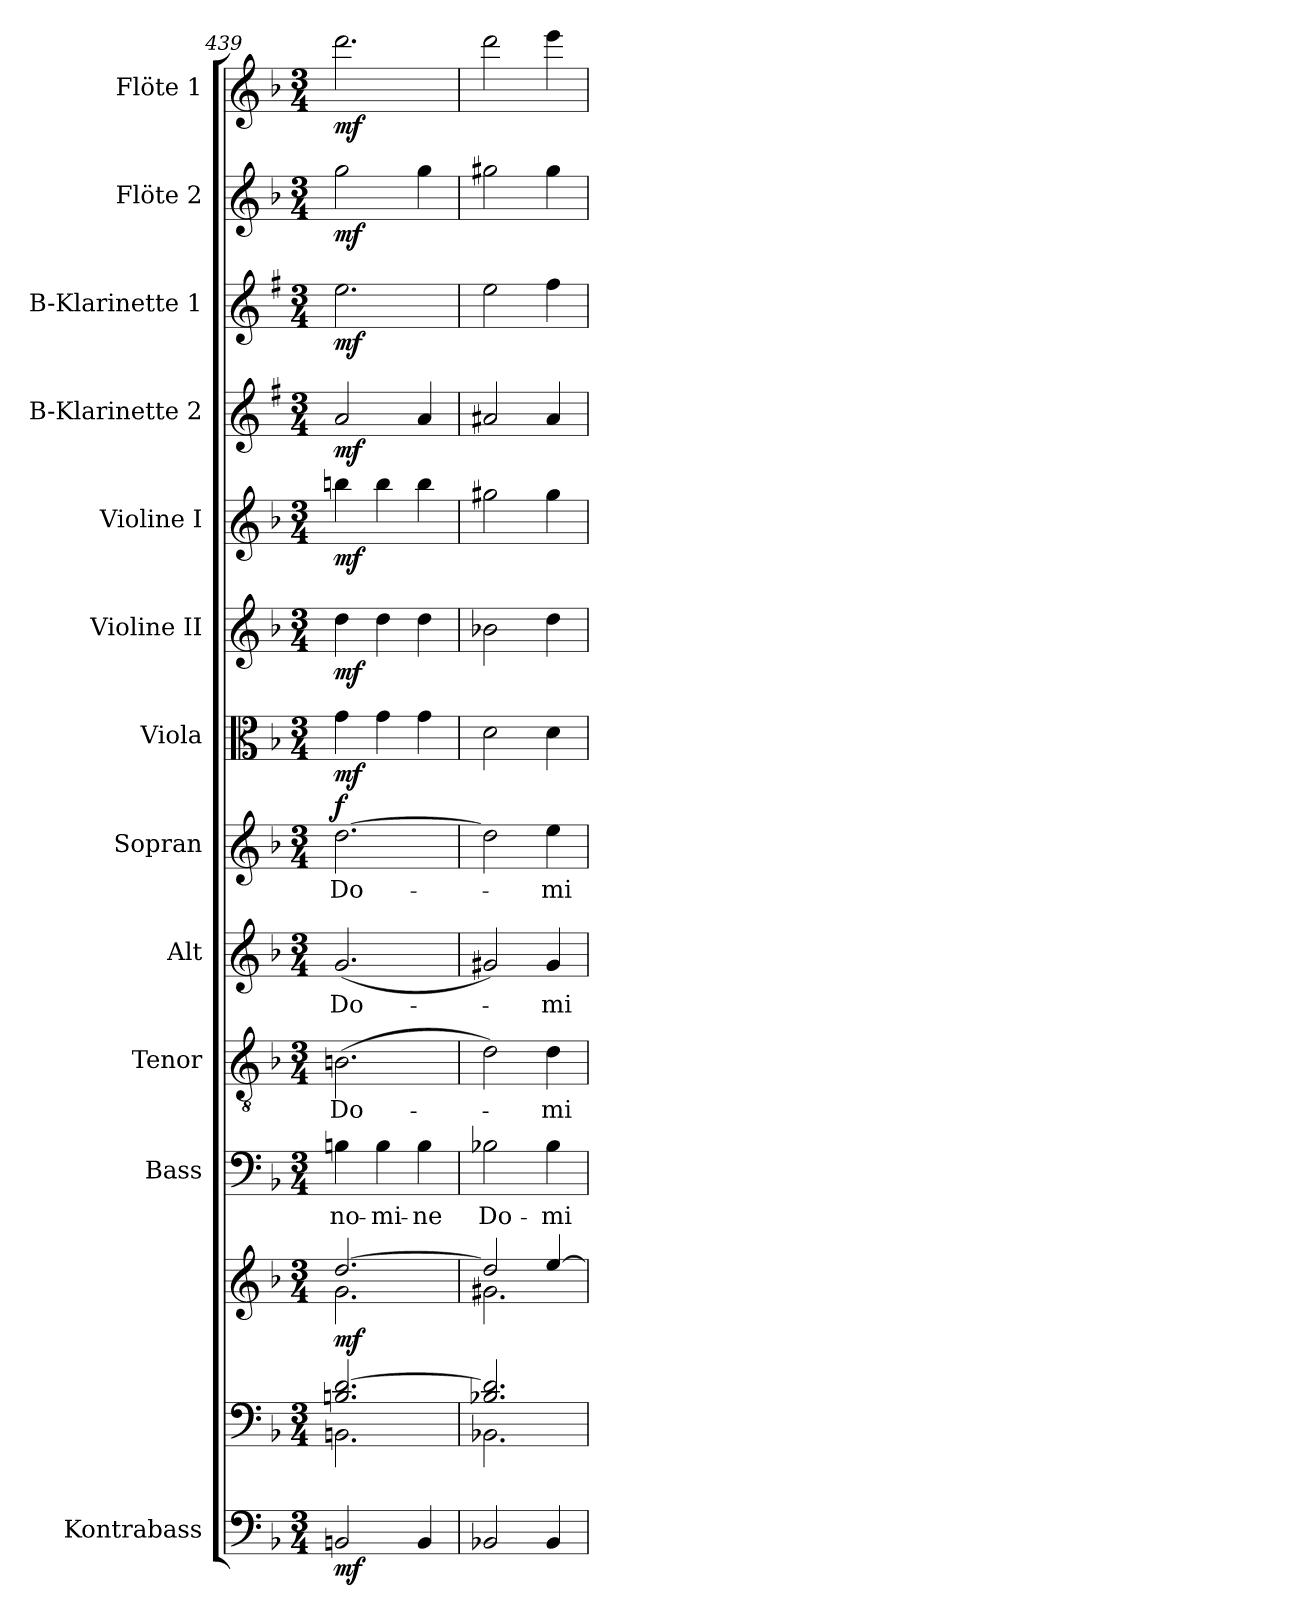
**kern	**dynam	**kern	**kern	**dynam	**kern	**text	**kern	**text	**kern	**text	**kern	**text	**dynam	**kern	**dynam	**kern	**dynam	**kern	**dynam	**kern	**dynam	**kern	**dynam	**kern	**dynam	**kern	**dynam
*part13	*part13	*part12	*part12	*part12	*part11	*part11	*part10	*part10	*part9	*part9	*part8	*part8	*part8	*part7	*part7	*part6	*part6	*part5	*part5	*part4	*part4	*part3	*part3	*part2	*part2	*part1	*part1
*staff14	*staff14	*staff13	*staff12	*staff12/13	*staff11	*staff11	*staff10	*staff10	*staff9	*staff9	*staff8	*staff8	*staff8	*staff7	*staff7	*staff6	*staff6	*staff5	*staff5	*staff4	*staff4	*staff3	*staff3	*staff2	*staff2	*staff1	*staff1
*I"Kontrabass	*	*	*	*	*I"Bass	*	*I"Tenor	*	*I"Alt	*	*I"Sopran	*	*	*I"Viola	*	*I"Violine II	*	*I"Violine I	*	*I"B-Klarinette 2	*	*I"B-Klarinette 1	*	*I"Flöte 2	*	*I"Flöte 1	*
*I'Kb.	*	*	*	*	*I'B.	*	*I'T.	*	*I'A.	*	*I'S.	*	*	*I'Vla.	*	*I'Vl. II	*	*I'Vl. I	*	*I'B Kl. 2	*	*I'B Kl. 1	*	*I'Fl. 2	*	*I'Fl. 1	*
*clefF4	*	*clefF4	*clefG2	*	*clefF4	*	*clefGv2	*	*clefG2	*	*clefG2	*	*	*clefC3	*	*clefG2	*	*clefG2	*	*clefG2	*	*clefG2	*	*clefG2	*	*clefG2	*
*ITrd7c12	*	*	*	*	*	*	*	*	*	*	*	*	*	*	*	*	*	*	*	*ITrd1c2	*	*ITrd1c2	*	*	*	*	*
*k[b-]	*	*k[b-]	*k[b-]	*	*k[b-]	*	*k[b-]	*	*k[b-]	*	*k[b-]	*	*	*k[b-]	*	*k[b-]	*	*k[b-]	*	*k[b-]	*	*k[b-]	*	*k[b-]	*	*k[b-]	*
*F:	*	*F:	*F:	*	*F:	*	*F:	*	*F:	*	*F:	*	*	*F:	*	*F:	*	*F:	*	*F:	*	*F:	*	*F:	*	*F:	*
*M3/4	*	*M3/4	*M3/4	*	*M3/4	*	*M3/4	*	*M3/4	*	*M3/4	*	*	*M3/4	*	*M3/4	*	*M3/4	*	*M3/4	*	*M3/4	*	*M3/4	*	*M3/4	*
=439	=439	=439	=439	=439	=439	=439	=439	=439	=439	=439	=439	=439	=439	=439	=439	=439	=439	=439	=439	=439	=439	=439	=439	=439	=439	=439	=439
*	*	*^	*^	*	*	*	*	*	*	*	*	*	*	*	*	*	*	*	*	*	*	*	*	*	*	*	*
!	!LO:DY:b	!	!	!	!	!LO:DY:b	!	!LO:LY:b	!	!LO:LY:b	!	!LO:LY:b	!	!LO:LY:b	!LO:DY:a	!	!LO:DY:b	!	!LO:DY:b	!	!LO:DY:b	!	!LO:DY:b	!	!LO:DY:b	!	!LO:DY:b	!	!LO:DY:b
2BBBn/	mf	2.Bn/ [>2.d/	2.BBn\	[>2.dd/	2.g\	mf	4Bn\	no-	(>2.Bn\	Do-	(<2.g/	Do-	[2.dd\	Do-	f	4g\	mf	4dd\	mf	4bbn\	mf	2g/	mf	2.dd\	mf	2gg\	mf	2.ddd\	mf
!	!	!	!	!	!	!	!	!LO:LY:b	!	!	!	!	!	!	!	!	!	!	!	!	!	!	!	!	!	!	!	!	!
.	.	.	.	.	.	.	4B\	-mi-	.	.	.	.	.	.	.	4g\	.	4dd\	.	4bb\	.	.	.	.	.	.	.	.	.
!	!	!	!	!	!	!	!	!LO:LY:b	!	!	!	!	!	!	!	!	!	!	!	!	!	!	!	!	!	!	!	!	!
4BBB/	.	.	.	.	.	.	4B\	-ne	.	.	.	.	.	.	.	4g\	.	4dd\	.	4bb\	.	4g/	.	.	.	4gg\	.	.	.
!!LO:PB:g=z
=440	=440	=440	=440	=440	=440	=440	=440	=440	=440	=440	=440	=440	=440	=440	=440	=440	=440	=440	=440	=440	=440	=440	=440	=440	=440	=440	=440	=440	=440
!	!	!	!	!	!	!	!	!LO:LY:b	!	!	!	!	!	!	!	!	!	!	!	!	!	!	!	!	!	!	!	!	!
2BBB-X/	.	2.B-X/ 2.d/]	2.BB-X\	2dd/]	2.g#X\	.	2B-X\	Do-	2d\)	.	2g#X/)	.	2dd\]	.	.	2d\	.	2b-X\	.	2gg#X\	.	2g#X/	.	2dd\	.	2gg#X\	.	2ddd\	.
!	!	!	!	!	!	!	!	!LO:LY:b	!	!LO:LY:b	!	!LO:LY:b	!	!LO:LY:b	!	!	!	!	!	!	!	!	!	!	!	!	!	!	!
4BBB-/	.	.	.	[>4ee/	.	.	4B-\	-mi-	4d\	-mi-	4g#/	-mi-	4ee\	-mi-	.	4d\	.	4dd\	.	4gg#\	.	4g#/	.	4ee\	.	4gg#\	.	4eee\	.
*	*	*v	*v	*	*	*	*	*	*	*	*	*	*	*	*	*	*	*	*	*	*	*	*	*	*	*	*	*	*
*	*	*	*v	*v	*	*	*	*	*	*	*	*	*	*	*	*	*	*	*	*	*	*	*	*	*	*	*	*
=	=	=	=	=	=	=	=	=	=	=	=	=	=	=	=	=	=	=	=	=	=	=	=	=	=	=	=
*-	*-	*-	*-	*-	*-	*-	*-	*-	*-	*-	*-	*-	*-	*-	*-	*-	*-	*-	*-	*-	*-	*-	*-	*-	*-	*-	*-
